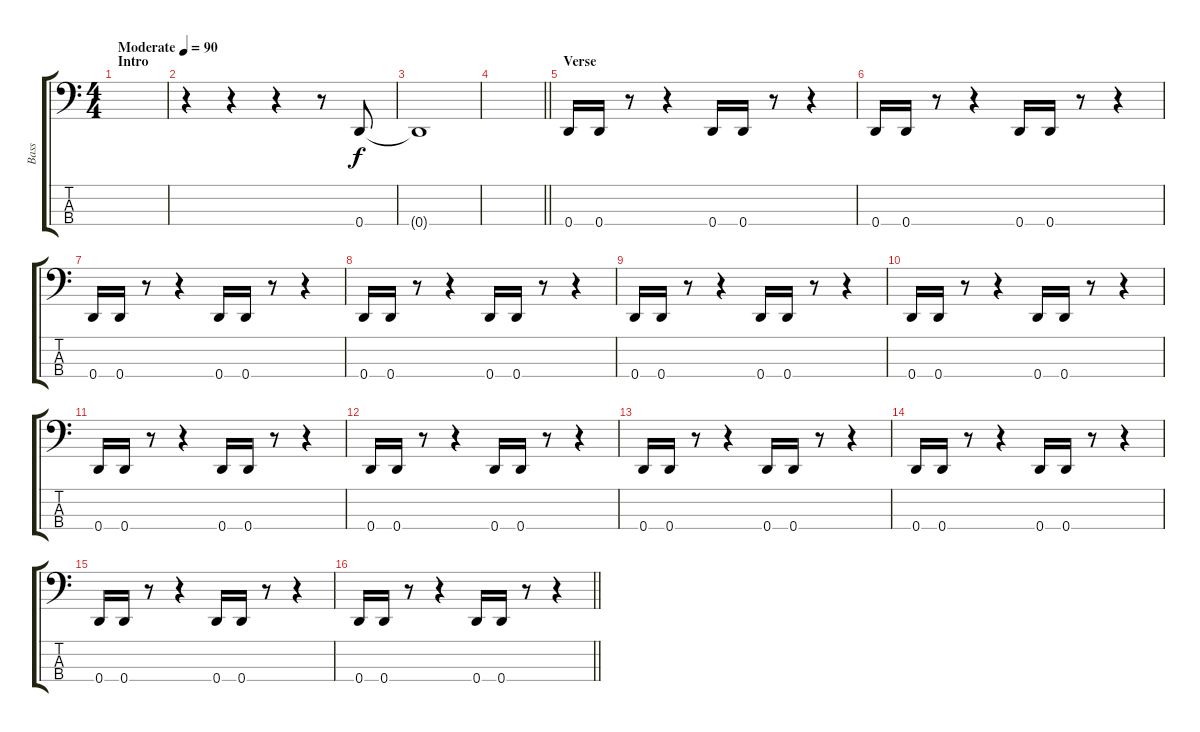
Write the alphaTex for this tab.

\track ("Bass" "Bass") {instrument electricbassfinger}
\staff {score tabs}
\tuning (F2 C2 G1 D1) {hide}
\ts (4 4)
\section ("" "Intro")
\tempo (90 "Moderate")
\clef f4
\ks c
|
r.4 r.4 r.4 r.8 0.4.8 |
0.4{t}.1 |
\barLineRight lightlight
|
\section ("" "Verse")
0.4.16 0.4.16 r.8 r.4 0.4.16 0.4.16 r.8 r.4 |
0.4.16 0.4.16 r.8 r.4 0.4.16 0.4.16 r.8 r.4 |
0.4.16 0.4.16 r.8 r.4 0.4.16 0.4.16 r.8 r.4 |
0.4.16 0.4.16 r.8 r.4 0.4.16 0.4.16 r.8 r.4 |
0.4.16 0.4.16 r.8 r.4 0.4.16 0.4.16 r.8 r.4 |
0.4.16 0.4.16 r.8 r.4 0.4.16 0.4.16 r.8 r.4 |
0.4.16 0.4.16 r.8 r.4 0.4.16 0.4.16 r.8 r.4 |
0.4.16 0.4.16 r.8 r.4 0.4.16 0.4.16 r.8 r.4 |
0.4.16 0.4.16 r.8 r.4 0.4.16 0.4.16 r.8 r.4 |
0.4.16 0.4.16 r.8 r.4 0.4.16 0.4.16 r.8 r.4 |
0.4.16 0.4.16 r.8 r.4 0.4.16 0.4.16 r.8 r.4 |
\barLineRight lightlight
0.4.16 0.4.16 r.8 r.4 0.4.16 0.4.16 r.8 r.4
